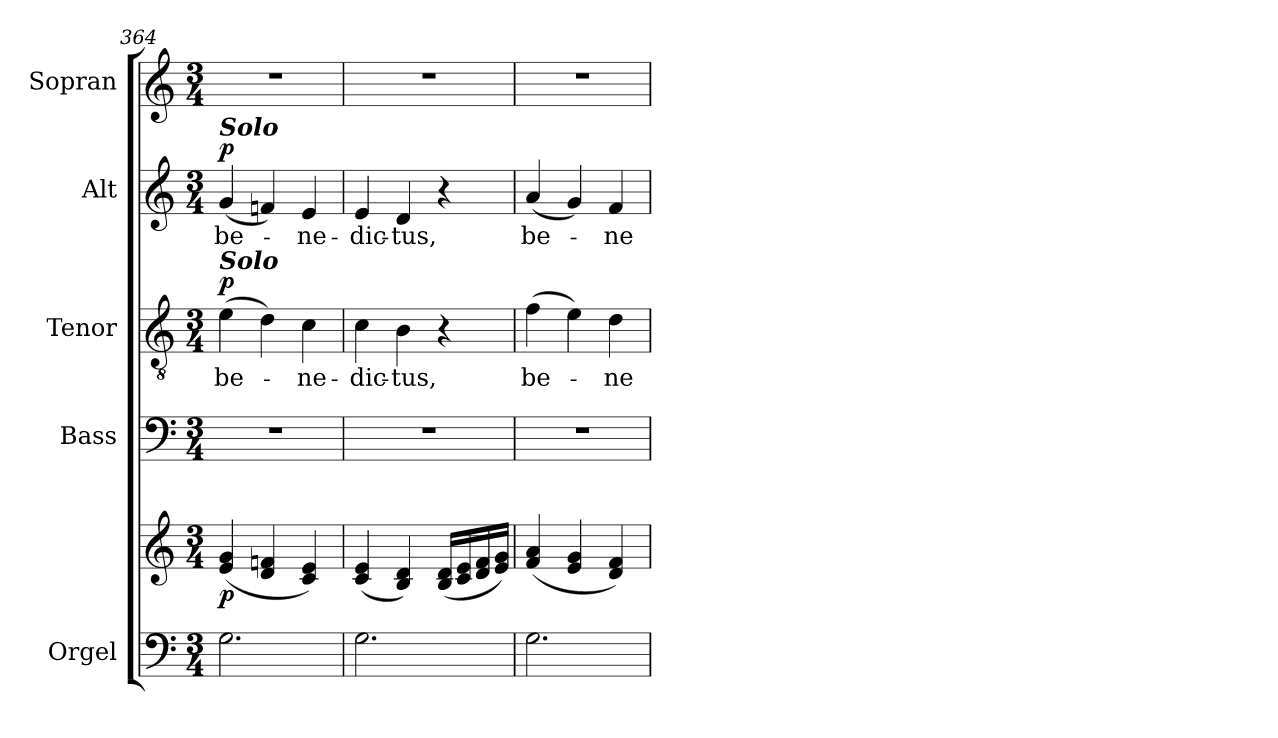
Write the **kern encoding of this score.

**kern	**kern	**dynam	**kern	**kern	**text	**dynam	**kern	**text	**dynam	**kern
*part5	*part5	*part5	*part4	*part3	*part3	*part3	*part2	*part2	*part2	*part1
*staff6	*staff5	*staff5/6	*staff4	*staff3	*staff3	*staff3	*staff2	*staff2	*staff2	*staff1
*I"Orgel	*	*	*I"Bass	*I"Tenor	*	*	*I"Alt	*	*	*I"Sopran
*I'Org.	*	*	*I'B.	*I'T.	*	*	*I'A.	*	*	*I'S.
*clefF4	*clefG2	*	*clefF4	*clefGv2	*	*	*clefG2	*	*	*clefG2
*k[]	*k[]	*	*k[]	*k[]	*	*	*k[]	*	*	*k[]
*C:	*C:	*	*C:	*C:	*	*	*C:	*	*	*C:
*M3/4	*M3/4	*	*M3/4	*M3/4	*	*	*M3/4	*	*	*M3/4
=364	=364	=364	=364	=364	=364	=364	=364	=364	=364	=364
!	!	!	!	!	!	!	!LO:TX:a:Bi:t=Solo	!	!	!
!	!	!	!	!LO:TX:a:Bi:t=Solo	!	!	!	!	!	!
!	!	!LO:DY:b	!	!	!LO:LY:b	!LO:DY:a	!	!LO:LY:b	!LO:DY:a	!
2.G\	(<4e/ 4g/	p	2.r	(>4e\	be-	p	(<4g/	be-	p	2.r
.	4d/ 4fn/	.	.	4d\)	.	.	4fn/)	.	.	.
!	!	!	!	!	!LO:LY:b	!	!	!LO:LY:b	!	!
.	4c/ 4e/)	.	.	4c\	-ne-	.	4e/	-ne-	.	.
=365	=365	=365	=365	=365	=365	=365	=365	=365	=365	=365
!	!	!	!	!	!LO:LY:b	!	!	!LO:LY:b	!	!
2.G\	(<4c/ 4e/	.	2.r	4c\	-dic-	.	4e/	-dic-	.	2.r
!	!	!	!	!	!LO:LY:b	!	!	!LO:LY:b	!	!
.	4B/ 4d/)	.	.	4B\	-tus,	.	4d/	-tus,	.	.
.	(<16B/ 16d/LL	.	.	4r	.	.	4r	.	.	.
.	16c/ 16e/	.	.	.	.	.	.	.	.	.
.	16d/ 16f/	.	.	.	.	.	.	.	.	.
.	16e/ 16g/JJ)	.	.	.	.	.	.	.	.	.
=366	=366	=366	=366	=366	=366	=366	=366	=366	=366	=366
!	!	!	!	!	!LO:LY:b	!	!	!LO:LY:b	!	!
2.G\	(<4f/ 4a/	.	2.r	(>4f\	be-	.	(<4a/	be-	.	2.r
.	4e/ 4g/	.	.	4e\)	.	.	4g/)	.	.	.
!	!	!	!	!	!LO:LY:b	!	!	!LO:LY:b	!	!
.	4d/ 4f/)	.	.	4d\	-ne-	.	4f/	-ne-	.	.
=	=	=	=	=	=	=	=	=	=	=
*-	*-	*-	*-	*-	*-	*-	*-	*-	*-	*-
